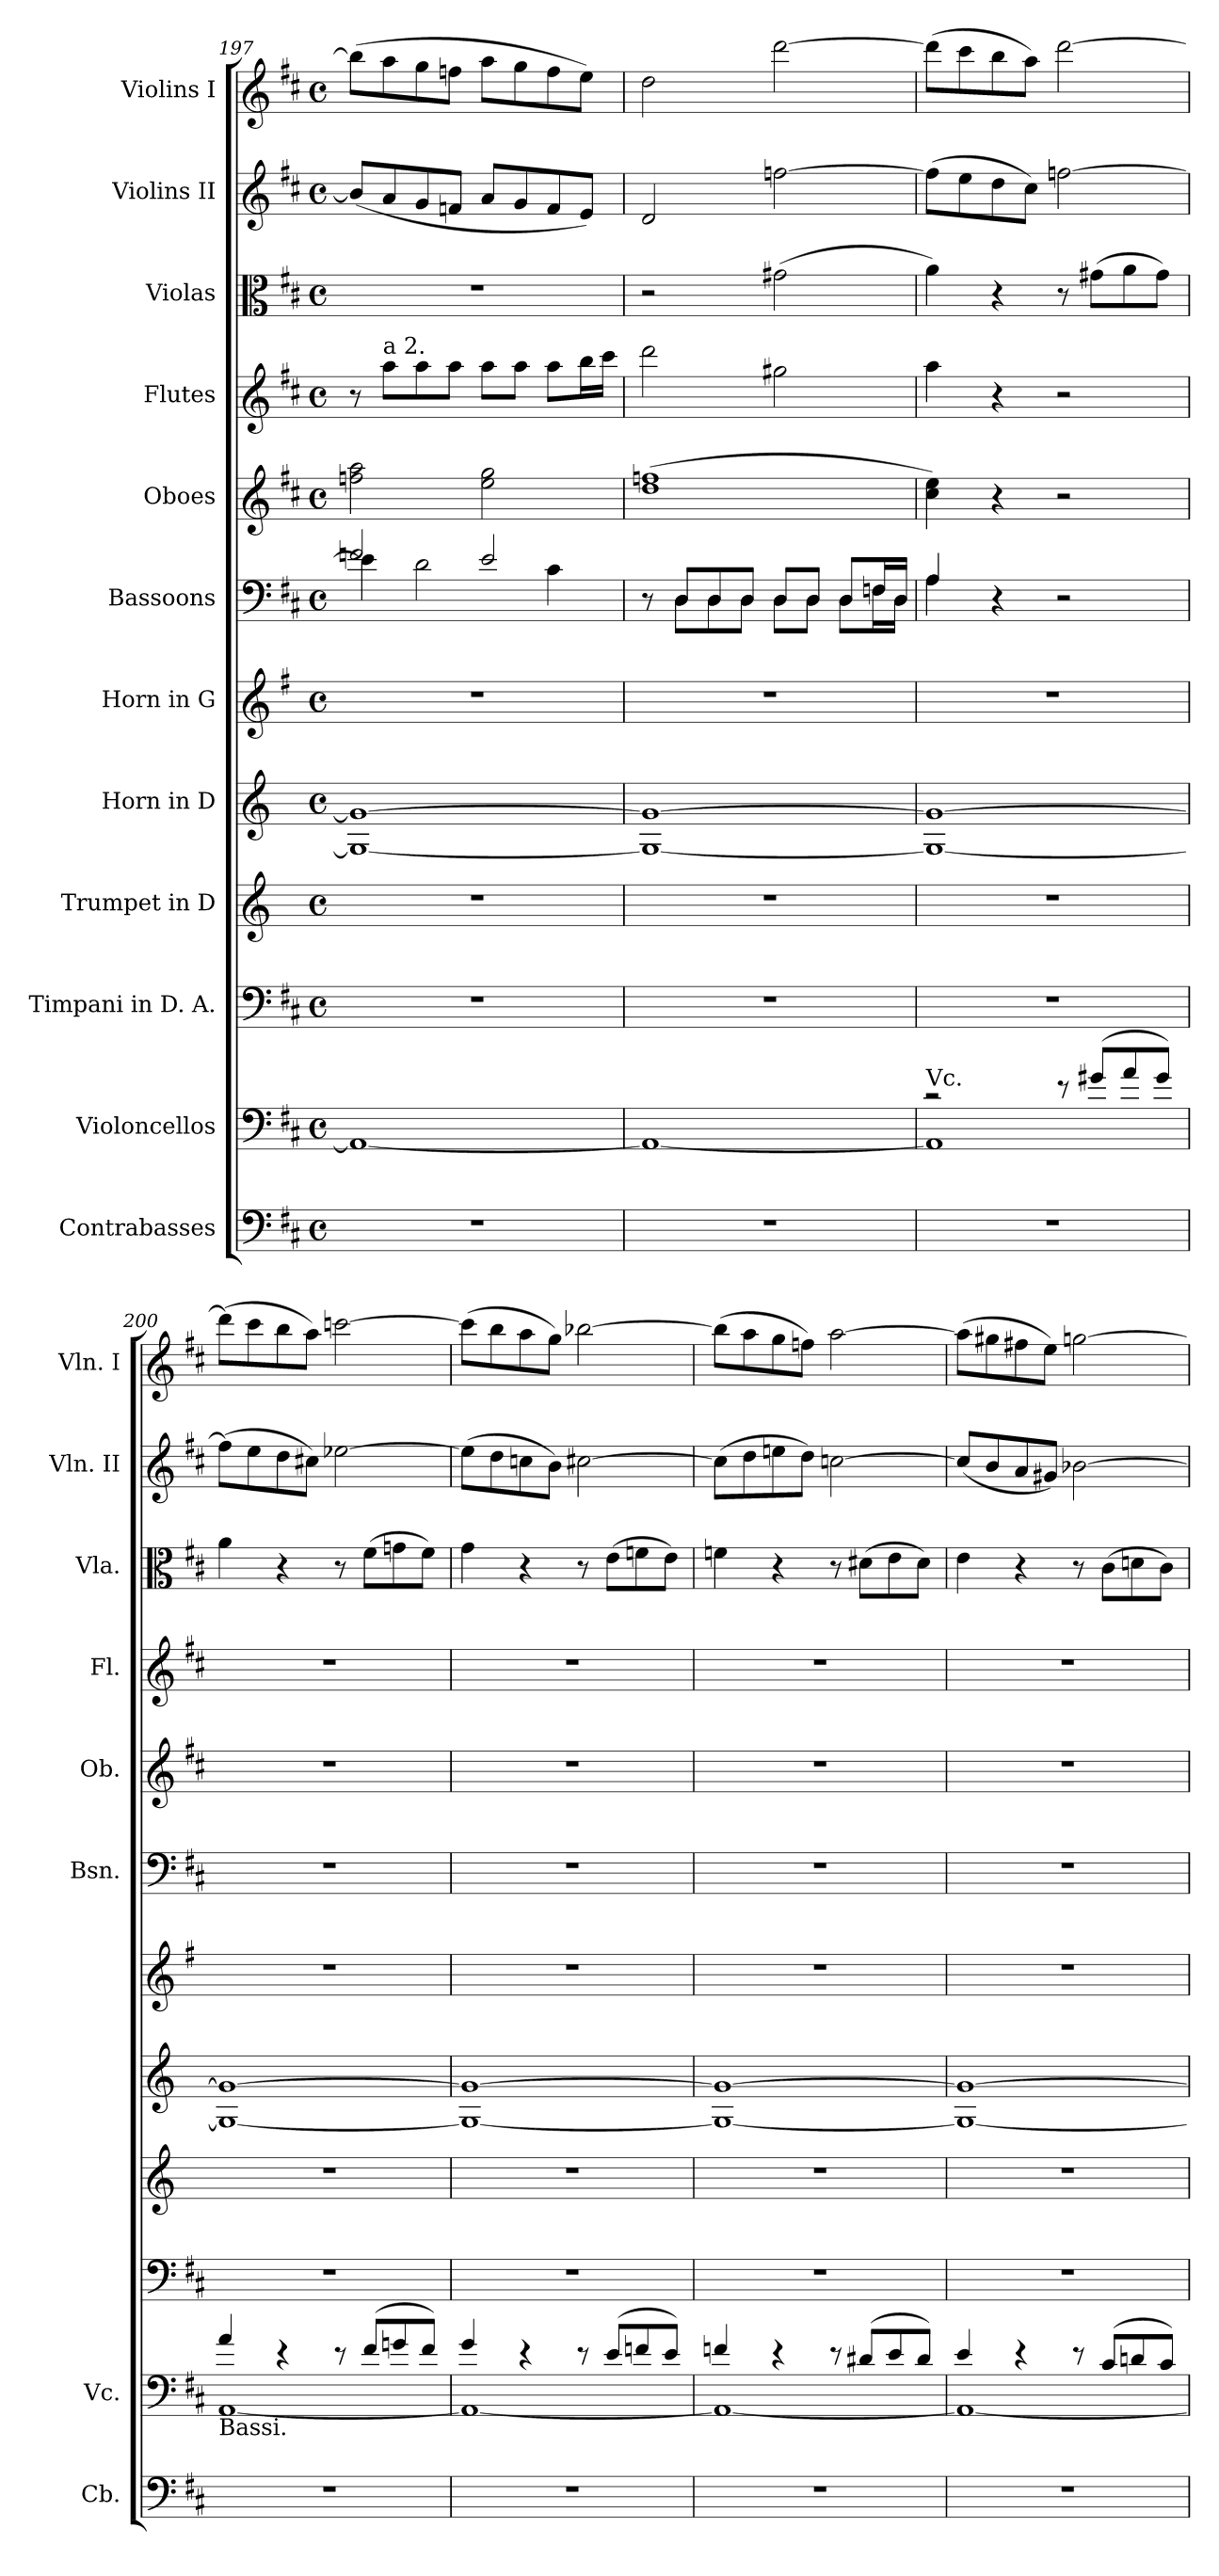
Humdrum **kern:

**kern	**kern	**kern	**kern	**kern	**kern	**kern	**kern	**kern	**kern	**kern	**kern
*part12	*part11	*part10	*part9	*part8	*part7	*part6	*part5	*part4	*part3	*part2	*part1
*staff12	*staff11	*staff10	*staff9	*staff8	*staff7	*staff6	*staff5	*staff4	*staff3	*staff2	*staff1
*I"Contrabasses	*I"Violoncellos	*I"Timpani in D. A.	*I"Trumpet in D	*I"Horn in D	*I"Horn in G	*I"Bassoons	*I"Oboes	*I"Flutes	*I"Violas	*I"Violins II	*I"Violins I
*I'Cb.	*I'Vc.	*	*	*	*	*I'Bsn.	*I'Ob.	*I'Fl.	*I'Vla.	*I'Vln. II	*I'Vln. I
*clefF4	*clefF4	*clefF4	*clefG2	*clefG2	*clefG2	*clefF4	*clefG2	*clefG2	*clefC3	*clefG2	*clefG2
*ITrd7c12	*	*	*ITrd-1c-2	*ITrd6c10	*ITrd3c5	*	*	*	*	*	*
*k[f#c#]	*k[f#c#]	*k[f#c#]	*k[f#c#]	*k[f#c#]	*k[f#c#]	*k[f#c#]	*k[f#c#]	*k[f#c#]	*k[f#c#]	*k[f#c#]	*k[f#c#]
*M4/4	*M4/4	*M4/4	*M4/4	*M4/4	*M4/4	*M4/4	*M4/4	*M4/4	*M4/4	*M4/4	*M4/4
*met(c)	*met(c)	*met(c)	*met(c)	*met(c)	*met(c)	*met(c)	*met(c)	*met(c)	*met(c)	*met(c)	*met(c)
=197	=197	=197	=197	=197	=197	=197	=197	=197	=197	=197	=197
*	*	*	*	*	*	*^	*	*	*	*	*
1r	1AA_	1r	1r	1AA_ 1A_	1r	2fn/	4e\]	2ffn\ 2aa\	8r	1r	(<8b-/L]	(>8bb-\L]
!	!	!	!	!	!	!	!	!	!LO:TX:a:t=a 2.	!	!	!
.	.	.	.	.	.	.	.	.	8aa\L	.	8a/	8aa\
.	.	.	.	.	.	.	2d\	.	8aa\	.	8g/	8gg\
.	.	.	.	.	.	.	.	.	8aa\J	.	8fn/J	8ffn\J
.	.	.	.	.	.	2e/	.	2ee\ 2gg\	8aa\L	.	8a/L	8aa\L
.	.	.	.	.	.	.	.	.	8aa\J	.	8g/	8gg\
.	.	.	.	.	.	.	4c#\	.	8aa\L	.	8f/	8ff\
.	.	.	.	.	.	.	.	.	16bb\L	.	8e/J)	8ee\J)
.	.	.	.	.	.	.	.	.	16ccc#\JJ	.	.	.
!!LO:PB:g=z
=198	=198	=198	=198	=198	=198	=198	=198	=198	=198	=198	=198	=198
1r	1AA_	1r	1r	1AA_ 1A_	1r	8r	8ryy	(>1dd 1ffn	2ddd\	2r	2d/	2dd\
.	.	.	.	.	.	8D/L	8D\L	.	.	.	.	.
.	.	.	.	.	.	8D/	8D\	.	.	.	.	.
.	.	.	.	.	.	8D/J	8D\J	.	.	.	.	.
.	.	.	.	.	.	8D/L	8D\L	.	2gg#X\	(>2g#X\	[2ffn\	[2ddd\
.	.	.	.	.	.	8D/J	8D\J	.	.	.	.	.
.	.	.	.	.	.	8D/L	8D\L	.	.	.	.	.
.	.	.	.	.	.	16Fn/L	16F\L	.	.	.	.	.
.	.	.	.	.	.	16D/JJ	16D\JJ	.	.	.	.	.
=199	=199	=199	=199	=199	=199	=199	=199	=199	=199	=199	=199	=199
*	*^	*	*	*	*	*	*	*	*	*	*	*
!	!LO:TX:a:t=Vc.	!	!	!	!	!	!	!	!	!	!	!	!
1r	2r	1AA]	1r	1r	1AA_ 1A_	1r	4A/	4A\	4cc#\ 4ee\)	4aa\	4a\)	(>8ff\L]	(>8ddd\L]
.	.	.	.	.	.	.	.	.	.	.	.	8ee\	8ccc#\
.	.	.	.	.	.	.	4r	2.ryy	4r	4r	4r	8dd\	8bb\
.	.	.	.	.	.	.	.	.	.	.	.	8cc#\J)	8aa\J)
.	8r	.	.	.	.	.	2r	.	2r	2r	8r	[2ffn\	[2ddd\
.	(>8g#X/L	.	.	.	.	.	.	.	.	.	(>8g#X\L	.	.
.	8a/	.	.	.	.	.	.	.	.	.	8a\	.	.
.	8g#/J)	.	.	.	.	.	.	.	.	.	8g#\J)	.	.
*	*	*	*	*	*	*	*v	*v	*	*	*	*	*
=200	=200	=200	=200	=200	=200	=200	=200	=200	=200	=200	=200	=200
!	!LO:TX:b:t=Bassi.	!	!	!	!	!	!	!	!	!	!	!
1r	4a/	[1AA	1r	1r	1AA_ 1A_	1r	1r	1r	1r	4a\	(>8ff\L]	(>8ddd\L]
.	.	.	.	.	.	.	.	.	.	.	8ee\	8ccc#\
.	4r	.	.	.	.	.	.	.	.	4r	8dd\	8bb\
.	.	.	.	.	.	.	.	.	.	.	8cc#X\J)	8aa\J)
.	8r	.	.	.	.	.	.	.	.	8r	[2ee-X\	[2cccn\
.	(>8f#/L	.	.	.	.	.	.	.	.	(>8f#\L	.	.
.	8gn/	.	.	.	.	.	.	.	.	8gn\	.	.
.	8f#/J)	.	.	.	.	.	.	.	.	8f#\J)	.	.
!!LO:PB:g=z
=201	=201	=201	=201	=201	=201	=201	=201	=201	=201	=201	=201	=201
1r	4g/	1AA_	1r	1r	1AA_ 1A_	1r	1r	1r	1r	4g\	(>8ee-\L]	(>8ccc\L]
.	.	.	.	.	.	.	.	.	.	.	8dd\	8bb\
.	4r	.	.	.	.	.	.	.	.	4r	8ccn\	8aa\
.	.	.	.	.	.	.	.	.	.	.	8b\J)	8gg\J)
.	8r	.	.	.	.	.	.	.	.	8r	[2cc#X\	[2bb-X\
.	(>8e/L	.	.	.	.	.	.	.	.	(>8e\L	.	.
.	8fn/	.	.	.	.	.	.	.	.	8fn\	.	.
.	8e/J)	.	.	.	.	.	.	.	.	8e\J)	.	.
=202	=202	=202	=202	=202	=202	=202	=202	=202	=202	=202	=202	=202
1r	4fn/	1AA_	1r	1r	1AA_ 1A_	1r	1r	1r	1r	4fn\	(>8cc#\L]	(>8bb-\L]
.	.	.	.	.	.	.	.	.	.	.	8dd\	8aa\
.	4r	.	.	.	.	.	.	.	.	4r	8een\	8gg\
.	.	.	.	.	.	.	.	.	.	.	8dd\J)	8ffn\J)
.	8r	.	.	.	.	.	.	.	.	8r	[2ccn\	[2aa\
.	(>8d#X/L	.	.	.	.	.	.	.	.	(>8d#X\L	.	.
.	8e/	.	.	.	.	.	.	.	.	8e\	.	.
.	8d#/J)	.	.	.	.	.	.	.	.	8d#\J)	.	.
=203	=203	=203	=203	=203	=203	=203	=203	=203	=203	=203	=203	=203
1r	4e/	1AA_	1r	1r	1AA_ 1A_	1r	1r	1r	1r	4e\	(<8cc/L]	(>8aa\L]
.	.	.	.	.	.	.	.	.	.	.	8b/	8gg#X\
.	4r	.	.	.	.	.	.	.	.	4r	8a/	8ff#X\
.	.	.	.	.	.	.	.	.	.	.	8g#X/J)	8ee\J)
.	8r	.	.	.	.	.	.	.	.	8r	[2b-X\	[2ggn\
.	(>8c#/L	.	.	.	.	.	.	.	.	(>8c#\L	.	.
.	8dn/	.	.	.	.	.	.	.	.	8dn\	.	.
.	8c#/J)	.	.	.	.	.	.	.	.	8c#\J)	.	.
*	*v	*v	*	*	*	*	*	*	*	*	*	*
=	=	=	=	=	=	=	=	=	=	=	=
*-	*-	*-	*-	*-	*-	*-	*-	*-	*-	*-	*-
